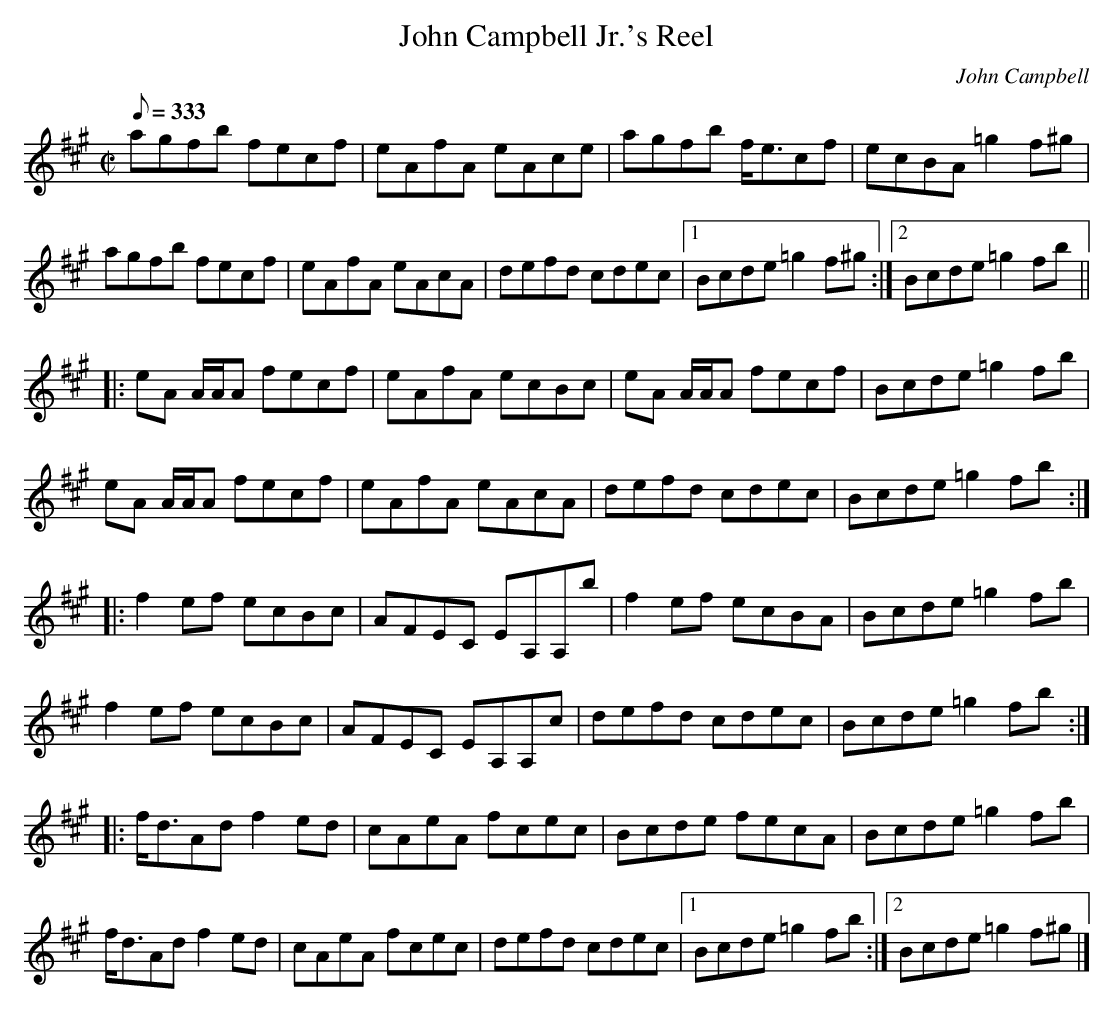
X:1
T:John Campbell Jr.'s Reel
C:John Campbell
L:1/8
M:C|
Q:333
K:A
agfb fecf|eAfA eAce|agfb f<ecf|ecBA =g2 f^g|
agfb fecf|eAfA eAcA|defd cdec|[1Bcde =g2 f^g:|[2Bcde =g2 fb||
|:eA A/A/A fecf|eAfA ecBc|eA A/A/A fecf|Bcde =g2 fb|
eA A/A/A fecf|eAfA eAcA|defd cdec|Bcde =g2 fb:|
|:f2 ef ecBc|AFEC EA,A,b|f2 ef ecBA|Bcde =g2 fb|
f2 ef ecBc|AFEC EA,A,c|defd cdec|Bcde =g2 fb:|
|:f<dAd f2 ed|cAeA fcec|Bcde fecA|Bcde =g2 fb|
f<dAd f2 ed|cAeA fcec|defd cdec|[1Bcde =g2 fb:|[2Bcde =g2 f^g|]
